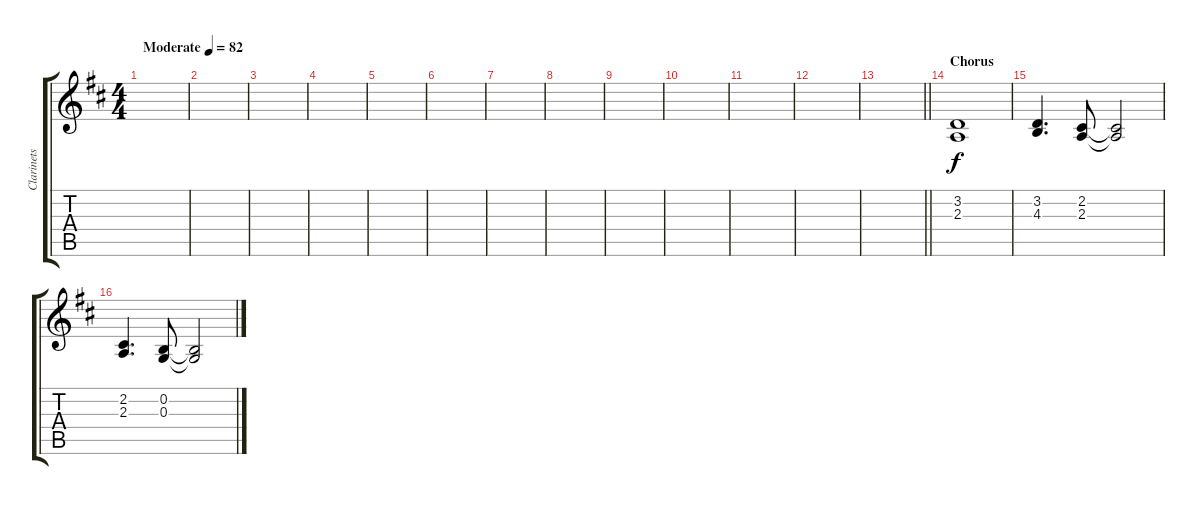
\track ("Clarinets" "Clarinets") {instrument clarinet}
\staff {score tabs}
\tuning (E4 B3 G3 D3 A2 E2) {hide}
\ts (4 4)
\tempo (82 "Moderate")
\clef g2
\ks d
|
|
|
|
|
|
|
|
|
|
|
|
\barLineRight lightlight
|
\section ("" "Chorus")
(3.2 2.3).1 |
(3.2 4.3).4{d} (2.2 2.3).8 (2.2{t} 2.3{t}).2 |
(2.2 2.3).4{d} (0.2 0.3).8 (0.2{t} 0.3{t}).2
